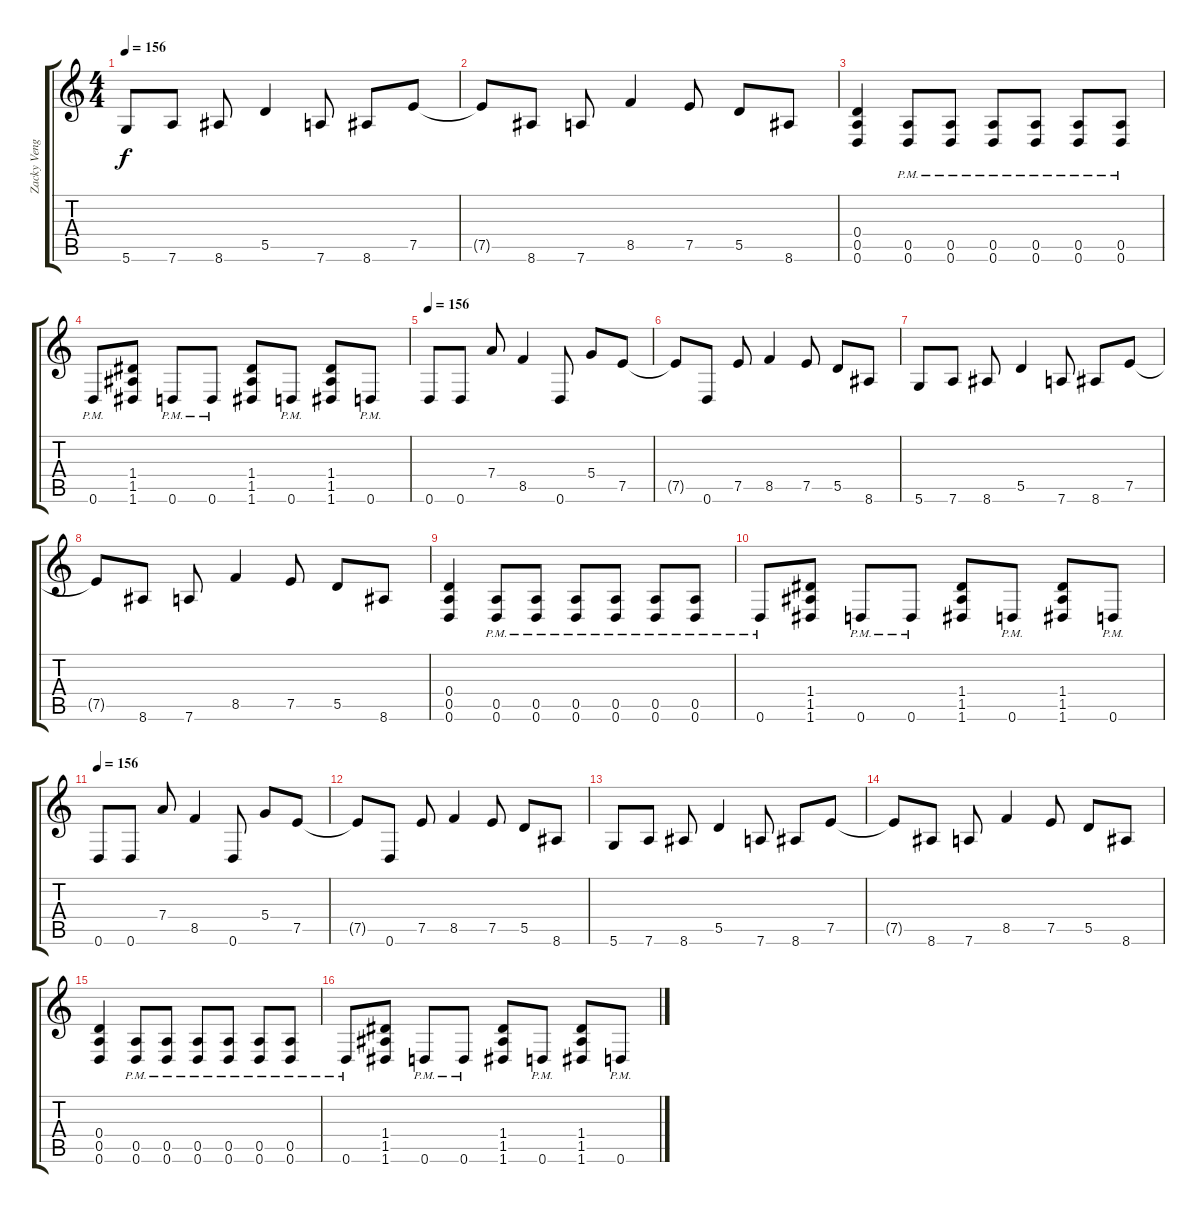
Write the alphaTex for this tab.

\track ("Zacky Vengence" "Zacky Veng") {instrument distortionguitar}
\staff {score tabs}
\tuning (E4 B3 G3 D3 A2 D2) {hide}
\ts (4 4)
\tempo 156
\clef g2
\ks c
5.6.8{dy f} 7.6.8 8.6.8 5.5.4 7.6.8 8.6.8 7.5.8 |
7.5{t}.8 8.6.8 7.6.8 8.5.4 7.5.8 5.5.8 8.6.8 |
(0.4 0.5 0.6).4 (0.5{pm} 0.6{pm}).8 (0.5{pm} 0.6{pm}).8 (0.5{pm} 0.6{pm}).8 (0.5{pm} 0.6{pm}).8 (0.5{pm} 0.6{pm}).8 (0.5{pm} 0.6{pm}).8 |
0.6{pm}.8 (1.4 1.5 1.6).8 0.6{pm}.8 0.6{pm}.8 (1.4 1.5 1.6).8 0.6{pm}.8 (1.4 1.5 1.6).8 0.6{pm}.8 |
\tempo 156
0.6.8{volume 16 instrument distortionguitar} 0.6.8 7.4.8 8.5.4 0.6.8 5.4.8 7.5.8 |
7.5{t}.8 0.6.8 7.5.8 8.5.4 7.5.8 5.5.8 8.6.8 |
5.6.8 7.6.8 8.6.8 5.5.4 7.6.8 8.6.8 7.5.8 |
7.5{t}.8 8.6.8 7.6.8 8.5.4 7.5.8 5.5.8 8.6.8 |
(0.4 0.5 0.6).4 (0.5{pm} 0.6{pm}).8 (0.5{pm} 0.6{pm}).8 (0.5{pm} 0.6{pm}).8 (0.5{pm} 0.6{pm}).8 (0.5{pm} 0.6{pm}).8 (0.5{pm} 0.6{pm}).8 |
0.6{pm}.8 (1.4 1.5 1.6).8 0.6{pm}.8 0.6{pm}.8 (1.4 1.5 1.6).8 0.6{pm}.8 (1.4 1.5 1.6).8 0.6{pm}.8 |
\tempo 156
0.6.8{volume 16 instrument distortionguitar} 0.6.8 7.4.8 8.5.4 0.6.8 5.4.8 7.5.8 |
7.5{t}.8 0.6.8 7.5.8 8.5.4 7.5.8 5.5.8 8.6.8 |
5.6.8 7.6.8 8.6.8 5.5.4 7.6.8 8.6.8 7.5.8 |
7.5{t}.8 8.6.8 7.6.8 8.5.4 7.5.8 5.5.8 8.6.8 |
(0.4 0.5 0.6).4 (0.5{pm} 0.6{pm}).8 (0.5{pm} 0.6{pm}).8 (0.5{pm} 0.6{pm}).8 (0.5{pm} 0.6{pm}).8 (0.5{pm} 0.6{pm}).8 (0.5{pm} 0.6{pm}).8 |
0.6{pm}.8 (1.4 1.5 1.6).8 0.6{pm}.8 0.6{pm}.8 (1.4 1.5 1.6).8 0.6{pm}.8 (1.4 1.5 1.6).8 0.6{pm}.8
